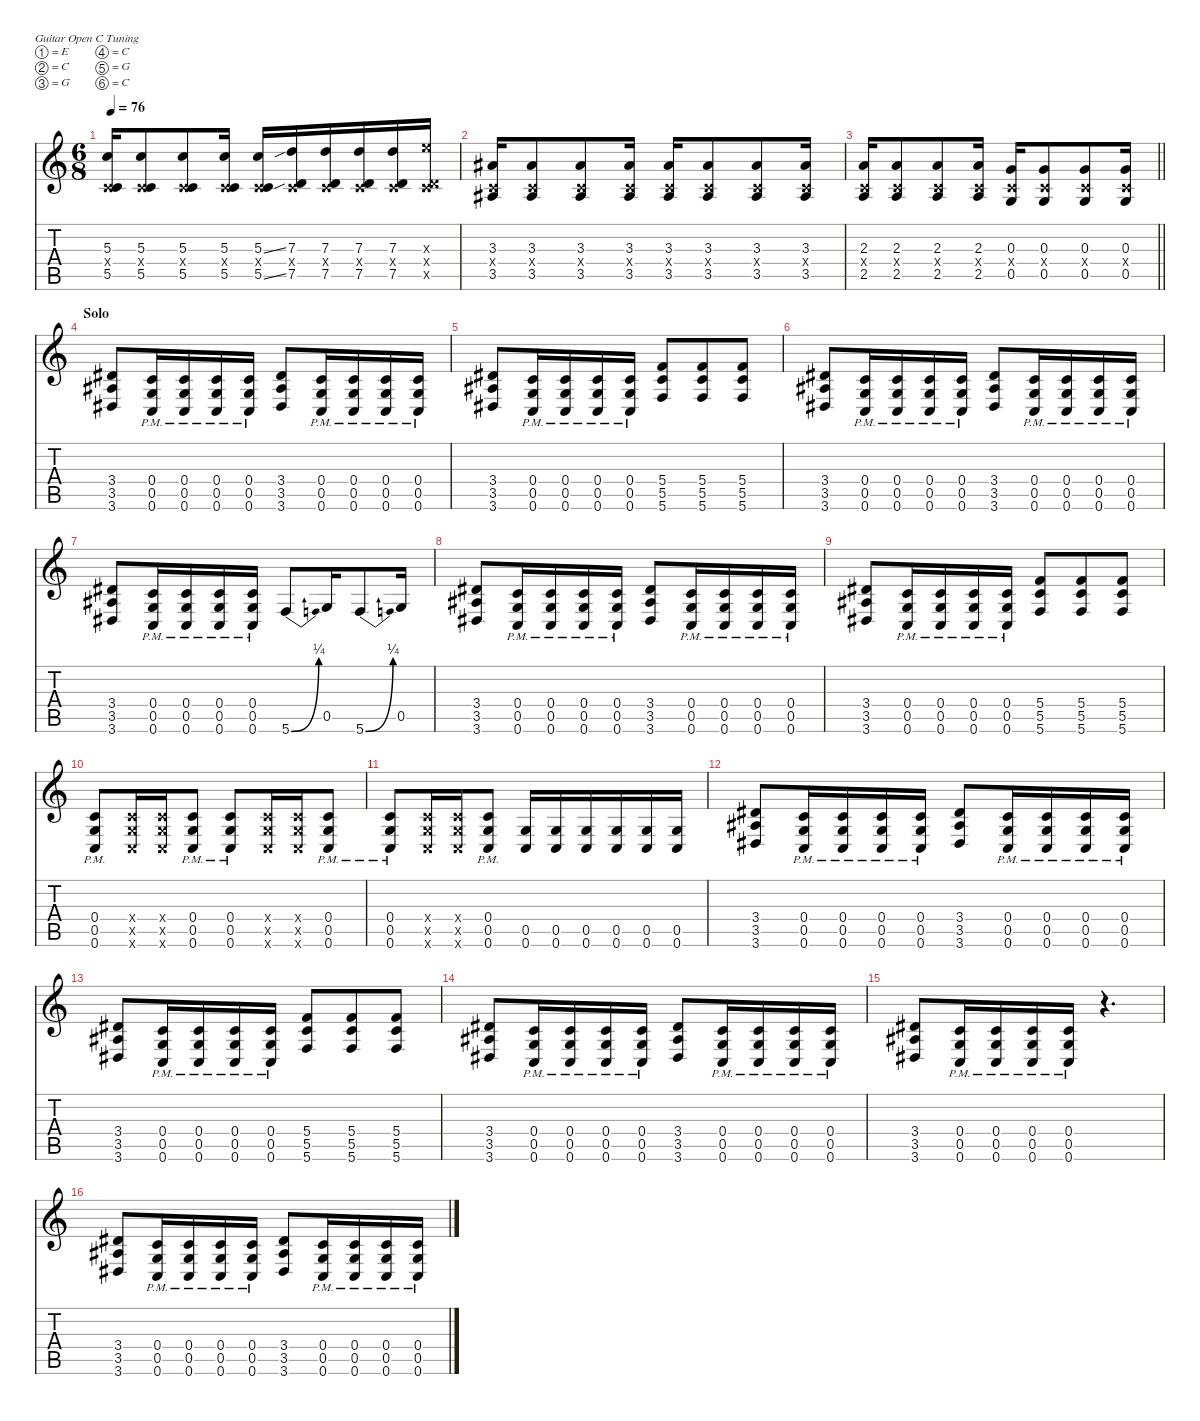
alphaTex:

\defaultSystemsLayout 4
\hideDynamics
\bracketExtendMode nobrackets
\singleTrackTrackNamePolicy hidden
\multiTrackTrackNamePolicy hidden
\firstSystemTrackNameMode fullname
\firstSystemTrackNameOrientation horizontal
\otherSystemsTrackNameOrientation horizontal
\track ("Guitar 2" "od.guit.") {instrument overdrivenguitar}
\staff {score tabs}
\tuning (E4 C4 G3 C3 G2 C2)
\ts (6 8)
\tempo 76
\clef g2
\ks c
(5.3 0.4{x} 5.5).16{dy f beam Up} (5.3 0.4{x} 5.5).8{beam Up} (5.3 0.4{x} 5.5).8{beam Up} (5.3 0.4{x} 5.5).16{beam Up} (5.3{ss} 0.4{x} 5.5{ss}).16{beam Up} (7.3 0.4{x} 7.5).16{beam Up} (7.3 0.4{x} 7.5).16{beam Up} (7.3 0.4{x} 7.5).16{beam Up} (7.3 0.4{x} 7.5).16{beam Up} (9.3{x} 0.4{x} 7.5{x}).16{beam Up} |
(3.3{acc #} 0.4{x} 3.5{acc #}).16{beam Up} (3.3{acc #} 0.4{x} 3.5{acc #}).8{beam Up} (3.3{acc #} 0.4{x} 3.5{acc #}).8{beam Up} (3.3{acc #} 0.4{x} 3.5{acc #}).16{beam Up} (3.3{acc #} 0.4{x} 3.5{acc #}).16{beam Up} (3.3{acc #} 0.4{x} 3.5{acc #}).8{beam Up} (3.3{acc #} 0.4{x} 3.5{acc #}).8{beam Up} (3.3{acc #} 0.4{x} 3.5{acc #}).16{beam Up} |
\barLineRight lightlight
(2.3 0.4{x} 2.5).16{beam Up} (2.3 0.4{x} 2.5).8{beam Up} (2.3 0.4{x} 2.5).8{beam Up} (2.3 0.4{x} 2.5).16{beam Up} (0.3 0.4{x} 0.5).16{beam Up} (0.3 0.4{x} 0.5).8{beam Up} (0.3 0.4{x} 0.5).8{beam Up} (0.3 0.4{x} 0.5).16{beam Up} |
\section ("" "Solo")
(3.4{acc #} 3.5{acc #} 3.6{acc #}).8{beam Up} (0.4{pm} 0.5{pm} 0.6{pm}).16{beam Up} (0.4{pm} 0.5{pm} 0.6{pm}).16{beam Up} (0.4{pm} 0.5{pm} 0.6{pm}).16{beam Up} (0.4{pm} 0.5{pm} 0.6{pm}).16{beam Up} (3.4{acc #} 3.5{acc #} 3.6{acc #}).8{beam Up} (0.4{pm} 0.5{pm} 0.6{pm}).16{beam Up} (0.4{pm} 0.5{pm} 0.6{pm}).16{beam Up} (0.4{pm} 0.5{pm} 0.6{pm}).16{beam Up} (0.4{pm} 0.5{pm} 0.6{pm}).16{beam Up} |
(3.4{acc #} 3.5{acc #} 3.6{acc #}).8{beam Up} (0.4{pm} 0.5{pm} 0.6{pm}).16{beam Up} (0.4{pm} 0.5{pm} 0.6{pm}).16{beam Up} (0.4{pm} 0.5{pm} 0.6{pm}).16{beam Up} (0.4{pm} 0.5{pm} 0.6{pm}).16{beam Up} (5.4 5.5 5.6).8{beam Up} (5.4 5.5 5.6).8{beam Up} (5.4 5.5 5.6).8{beam Up} |
(3.4{acc #} 3.5{acc #} 3.6{acc #}).8{beam Up} (0.4{pm} 0.5{pm} 0.6{pm}).16{beam Up} (0.4{pm} 0.5{pm} 0.6{pm}).16{beam Up} (0.4{pm} 0.5{pm} 0.6{pm}).16{beam Up} (0.4{pm} 0.5{pm} 0.6{pm}).16{beam Up} (3.4{acc #} 3.5{acc #} 3.6{acc #}).8{beam Up} (0.4{pm} 0.5{pm} 0.6{pm}).16{beam Up} (0.4{pm} 0.5{pm} 0.6{pm}).16{beam Up} (0.4{pm} 0.5{pm} 0.6{pm}).16{beam Up} (0.4{pm} 0.5{pm} 0.6{pm}).16{beam Up} |
(3.4{acc #} 3.5{acc #} 3.6{acc #}).8{beam Up} (0.4{pm} 0.5{pm} 0.6{pm}).16{beam Up} (0.4{pm} 0.5{pm} 0.6{pm}).16{beam Up} (0.4{pm} 0.5{pm} 0.6{pm}).16{beam Up} (0.4{pm} 0.5{pm} 0.6{pm}).16{beam Up} 5.6{be (bend 0 0 30 1)}.8{dy fff beam Up} 0.5.16{beam Up} 5.6{be (bend 0 0 30 1)}.8{beam Up} 0.5.16{beam Up} |
(3.4{acc #} 3.5{acc #} 3.6{acc #}).8{dy f beam Up} (0.4{pm} 0.5{pm} 0.6{pm}).16{beam Up} (0.4{pm} 0.5{pm} 0.6{pm}).16{beam Up} (0.4{pm} 0.5{pm} 0.6{pm}).16{beam Up} (0.4{pm} 0.5{pm} 0.6{pm}).16{beam Up} (3.4{acc #} 3.5{acc #} 3.6{acc #}).8{beam Up} (0.4{pm} 0.5{pm} 0.6{pm}).16{beam Up} (0.4{pm} 0.5{pm} 0.6{pm}).16{beam Up} (0.4{pm} 0.5{pm} 0.6{pm}).16{beam Up} (0.4{pm} 0.5{pm} 0.6{pm}).16{beam Up} |
(3.4{acc #} 3.5{acc #} 3.6{acc #}).8{beam Up} (0.4{pm} 0.5{pm} 0.6{pm}).16{beam Up} (0.4{pm} 0.5{pm} 0.6{pm}).16{beam Up} (0.4{pm} 0.5{pm} 0.6{pm}).16{beam Up} (0.4{pm} 0.5{pm} 0.6{pm}).16{beam Up} (5.4 5.5 5.6).8{beam Up} (5.4 5.5 5.6).8{beam Up} (5.4 5.5 5.6).8{beam Up} |
(0.4{pm} 0.5{pm} 0.6{pm}).8{beam Up} (0.4{x} 0.5{x} 0.6{x}).16{beam Up} (0.4{x} 0.5{x} 0.6{x}).16{beam Up} (0.4{pm} 0.5{pm} 0.6{pm}).8{beam Up} (0.4{pm} 0.5{pm} 0.6{pm}).8{beam Up} (0.4{x} 0.5{x} 0.6{x}).16{beam Up} (0.4{x} 0.5{x} 0.6{x}).16{beam Up} (0.4{pm} 0.5{pm} 0.6{pm}).8{beam Up} |
(0.4{pm} 0.5{pm} 0.6{pm}).8{beam Up} (0.4{x} 0.5{x} 0.6{x}).16{beam Up} (0.4{x} 0.5{x} 0.6{x}).16{beam Up} (0.4{pm} 0.5{pm} 0.6{pm}).8{beam Up} (0.5 0.6).16{beam Up} (0.5 0.6).16{beam Up} (0.5 0.6).16{beam Up} (0.5 0.6).16{beam Up} (0.5 0.6).16{beam Up} (0.5 0.6).16{beam Up} |
(3.4{acc #} 3.5{acc #} 3.6{acc #}).8{beam Up} (0.4{pm} 0.5{pm} 0.6{pm}).16{beam Up} (0.4{pm} 0.5{pm} 0.6{pm}).16{beam Up} (0.4{pm} 0.5{pm} 0.6{pm}).16{beam Up} (0.4{pm} 0.5{pm} 0.6{pm}).16{beam Up} (3.4{acc #} 3.5{acc #} 3.6{acc #}).8{beam Up} (0.4{pm} 0.5{pm} 0.6{pm}).16{beam Up} (0.4{pm} 0.5{pm} 0.6{pm}).16{beam Up} (0.4{pm} 0.5{pm} 0.6{pm}).16{beam Up} (0.4{pm} 0.5{pm} 0.6{pm}).16{beam Up} |
(3.4{acc #} 3.5{acc #} 3.6{acc #}).8{beam Up} (0.4{pm} 0.5{pm} 0.6{pm}).16{beam Up} (0.4{pm} 0.5{pm} 0.6{pm}).16{beam Up} (0.4{pm} 0.5{pm} 0.6{pm}).16{beam Up} (0.4{pm} 0.5{pm} 0.6{pm}).16{beam Up} (5.4 5.5 5.6).8{beam Up} (5.4 5.5 5.6).8{beam Up} (5.4 5.5 5.6).8{beam Up} |
(3.4{acc #} 3.5{acc #} 3.6{acc #}).8{beam Up} (0.4{pm} 0.5{pm} 0.6{pm}).16{beam Up} (0.4{pm} 0.5{pm} 0.6{pm}).16{beam Up} (0.4{pm} 0.5{pm} 0.6{pm}).16{beam Up} (0.4{pm} 0.5{pm} 0.6{pm}).16{beam Up} (3.4{acc #} 3.5{acc #} 3.6{acc #}).8{beam Up} (0.4{pm} 0.5{pm} 0.6{pm}).16{beam Up} (0.4{pm} 0.5{pm} 0.6{pm}).16{beam Up} (0.4{pm} 0.5{pm} 0.6{pm}).16{beam Up} (0.4{pm} 0.5{pm} 0.6{pm}).16{beam Up} |
(3.4{acc #} 3.5{acc #} 3.6{acc #}).8{beam Up} (0.4{pm} 0.5{pm} 0.6{pm}).16{beam Up} (0.4{pm} 0.5{pm} 0.6{pm}).16{beam Up} (0.4{pm} 0.5{pm} 0.6{pm}).16{beam Up} (0.4{pm} 0.5{pm} 0.6{pm}).16{beam Up} r.4{d beam Up} |
(3.4{acc #} 3.5{acc #} 3.6{acc #}).8{beam Up} (0.4{pm} 0.5{pm} 0.6{pm}).16{beam Up} (0.4{pm} 0.5{pm} 0.6{pm}).16{beam Up} (0.4{pm} 0.5{pm} 0.6{pm}).16{beam Up} (0.4{pm} 0.5{pm} 0.6{pm}).16{beam Up} (3.4{acc #} 3.5{acc #} 3.6{acc #}).8{beam Up} (0.4{pm} 0.5{pm} 0.6{pm}).16{beam Up} (0.4{pm} 0.5{pm} 0.6{pm}).16{beam Up} (0.4{pm} 0.5{pm} 0.6{pm}).16{beam Up} (0.4{pm} 0.5{pm} 0.6{pm}).16{beam Up}
